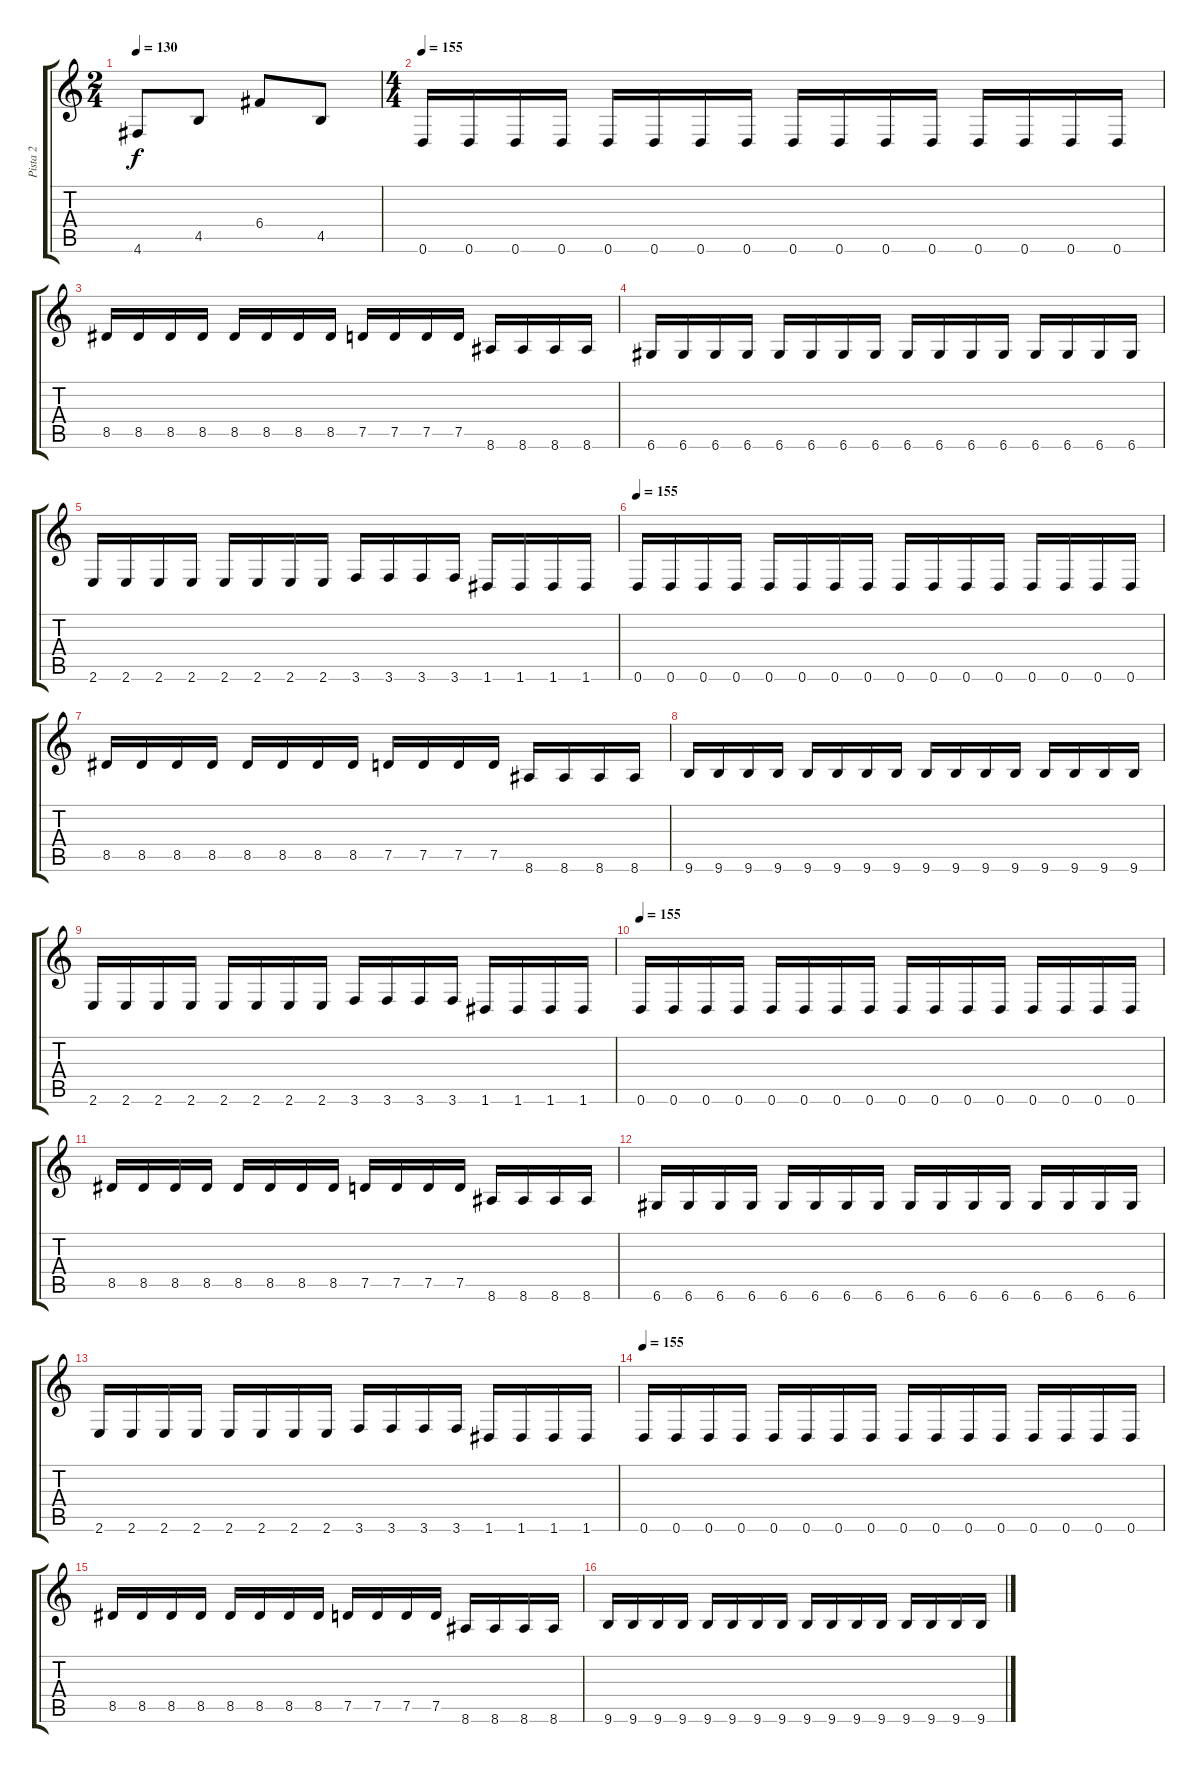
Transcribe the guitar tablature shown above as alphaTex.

\track ("Pista 2" "Pista 2") {instrument distortionguitar}
\staff {score tabs}
\tuning (D4 A3 F3 C3 G2 D2) {hide}
\ts (2 4)
\tempo 130
\clef g2
\ks c
4.6.8{dy f} 4.5.8 6.4.8 4.5.8 |
\ts (4 4)
\tempo 155
0.6.16 0.6.16 0.6.16 0.6.16 0.6.16 0.6.16 0.6.16 0.6.16 0.6.16 0.6.16 0.6.16 0.6.16 0.6.16 0.6.16 0.6.16 0.6.16 |
8.5.16 8.5.16 8.5.16 8.5.16 8.5.16 8.5.16 8.5.16 8.5.16 7.5.16 7.5.16 7.5.16 7.5.16 8.6.16 8.6.16 8.6.16 8.6.16 |
6.6.16 6.6.16 6.6.16 6.6.16 6.6.16 6.6.16 6.6.16 6.6.16 6.6.16 6.6.16 6.6.16 6.6.16 6.6.16 6.6.16 6.6.16 6.6.16 |
2.6.16 2.6.16 2.6.16 2.6.16 2.6.16 2.6.16 2.6.16 2.6.16 3.6.16 3.6.16 3.6.16 3.6.16 1.6.16 1.6.16 1.6.16 1.6.16 |
\tempo 155
0.6.16 0.6.16 0.6.16 0.6.16 0.6.16 0.6.16 0.6.16 0.6.16 0.6.16 0.6.16 0.6.16 0.6.16 0.6.16 0.6.16 0.6.16 0.6.16 |
8.5.16 8.5.16 8.5.16 8.5.16 8.5.16 8.5.16 8.5.16 8.5.16 7.5.16 7.5.16 7.5.16 7.5.16 8.6.16 8.6.16 8.6.16 8.6.16 |
9.6.16 9.6.16 9.6.16 9.6.16 9.6.16 9.6.16 9.6.16 9.6.16 9.6.16 9.6.16 9.6.16 9.6.16 9.6.16 9.6.16 9.6.16 9.6.16 |
2.6.16 2.6.16 2.6.16 2.6.16 2.6.16 2.6.16 2.6.16 2.6.16 3.6.16 3.6.16 3.6.16 3.6.16 1.6.16 1.6.16 1.6.16 1.6.16 |
\tempo 155
0.6.16 0.6.16 0.6.16 0.6.16 0.6.16 0.6.16 0.6.16 0.6.16 0.6.16 0.6.16 0.6.16 0.6.16 0.6.16 0.6.16 0.6.16 0.6.16 |
8.5.16 8.5.16 8.5.16 8.5.16 8.5.16 8.5.16 8.5.16 8.5.16 7.5.16 7.5.16 7.5.16 7.5.16 8.6.16 8.6.16 8.6.16 8.6.16 |
6.6.16 6.6.16 6.6.16 6.6.16 6.6.16 6.6.16 6.6.16 6.6.16 6.6.16 6.6.16 6.6.16 6.6.16 6.6.16 6.6.16 6.6.16 6.6.16 |
2.6.16 2.6.16 2.6.16 2.6.16 2.6.16 2.6.16 2.6.16 2.6.16 3.6.16 3.6.16 3.6.16 3.6.16 1.6.16 1.6.16 1.6.16 1.6.16 |
\tempo 155
0.6.16 0.6.16 0.6.16 0.6.16 0.6.16 0.6.16 0.6.16 0.6.16 0.6.16 0.6.16 0.6.16 0.6.16 0.6.16 0.6.16 0.6.16 0.6.16 |
8.5.16 8.5.16 8.5.16 8.5.16 8.5.16 8.5.16 8.5.16 8.5.16 7.5.16 7.5.16 7.5.16 7.5.16 8.6.16 8.6.16 8.6.16 8.6.16 |
9.6.16 9.6.16 9.6.16 9.6.16 9.6.16 9.6.16 9.6.16 9.6.16 9.6.16 9.6.16 9.6.16 9.6.16 9.6.16 9.6.16 9.6.16 9.6.16
